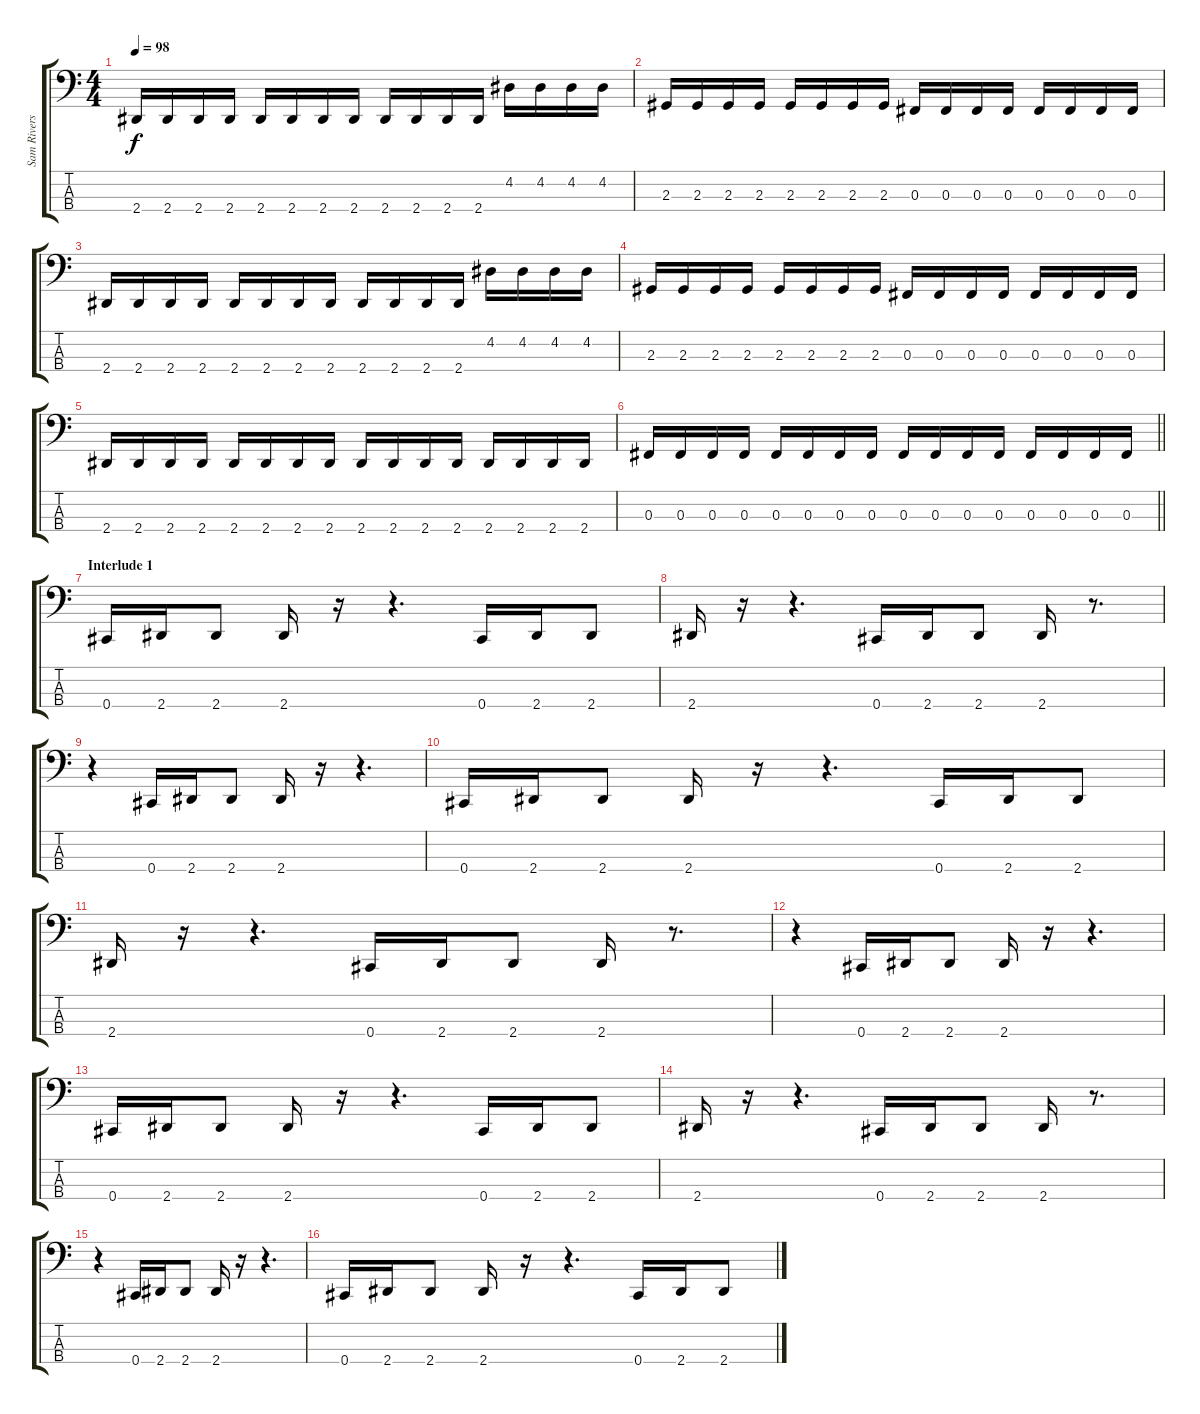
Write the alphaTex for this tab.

\track ("Sam Rivers (Bass)" "Sam Rivers") {instrument electricbassfinger}
\staff {score tabs}
\tuning (E2 B1 Gb1 Db1) {hide}
\ts (4 4)
\tempo 98
\clef f4
\ks c
2.4.16{dy f} 2.4.16 2.4.16 2.4.16 2.4.16 2.4.16 2.4.16 2.4.16 2.4.16 2.4.16 2.4.16 2.4.16 4.2.16 4.2.16 4.2.16 4.2.16 |
2.3.16 2.3.16 2.3.16 2.3.16 2.3.16 2.3.16 2.3.16 2.3.16 0.3.16 0.3.16 0.3.16 0.3.16 0.3.16 0.3.16 0.3.16 0.3.16 |
2.4.16 2.4.16 2.4.16 2.4.16 2.4.16 2.4.16 2.4.16 2.4.16 2.4.16 2.4.16 2.4.16 2.4.16 4.2.16 4.2.16 4.2.16 4.2.16 |
2.3.16 2.3.16 2.3.16 2.3.16 2.3.16 2.3.16 2.3.16 2.3.16 0.3.16 0.3.16 0.3.16 0.3.16 0.3.16 0.3.16 0.3.16 0.3.16 |
2.4.16 2.4.16 2.4.16 2.4.16 2.4.16 2.4.16 2.4.16 2.4.16 2.4.16 2.4.16 2.4.16 2.4.16 2.4.16 2.4.16 2.4.16 2.4.16 |
\barLineRight lightlight
0.3.16 0.3.16 0.3.16 0.3.16 0.3.16 0.3.16 0.3.16 0.3.16 0.3.16 0.3.16 0.3.16 0.3.16 0.3.16 0.3.16 0.3.16 0.3.16 |
\section ("" "Interlude 1")
0.4.16 2.4.16 2.4.8 2.4.16 r.16 r.4{d} 0.4.16 2.4.16 2.4.8 |
2.4.16 r.16 r.4{d} 0.4.16 2.4.16 2.4.8 2.4.16 r.8{d} |
r.4 0.4.16 2.4.16 2.4.8 2.4.16 r.16 r.4{d} |
0.4.16 2.4.16 2.4.8 2.4.16 r.16 r.4{d} 0.4.16 2.4.16 2.4.8 |
2.4.16 r.16 r.4{d} 0.4.16 2.4.16 2.4.8 2.4.16 r.8{d} |
r.4 0.4.16 2.4.16 2.4.8 2.4.16 r.16 r.4{d} |
0.4.16 2.4.16 2.4.8 2.4.16 r.16 r.4{d} 0.4.16 2.4.16 2.4.8 |
2.4.16 r.16 r.4{d} 0.4.16 2.4.16 2.4.8 2.4.16 r.8{d} |
r.4 0.4.16 2.4.16 2.4.8 2.4.16 r.16 r.4{d} |
0.4.16 2.4.16 2.4.8 2.4.16 r.16 r.4{d} 0.4.16 2.4.16 2.4.8
